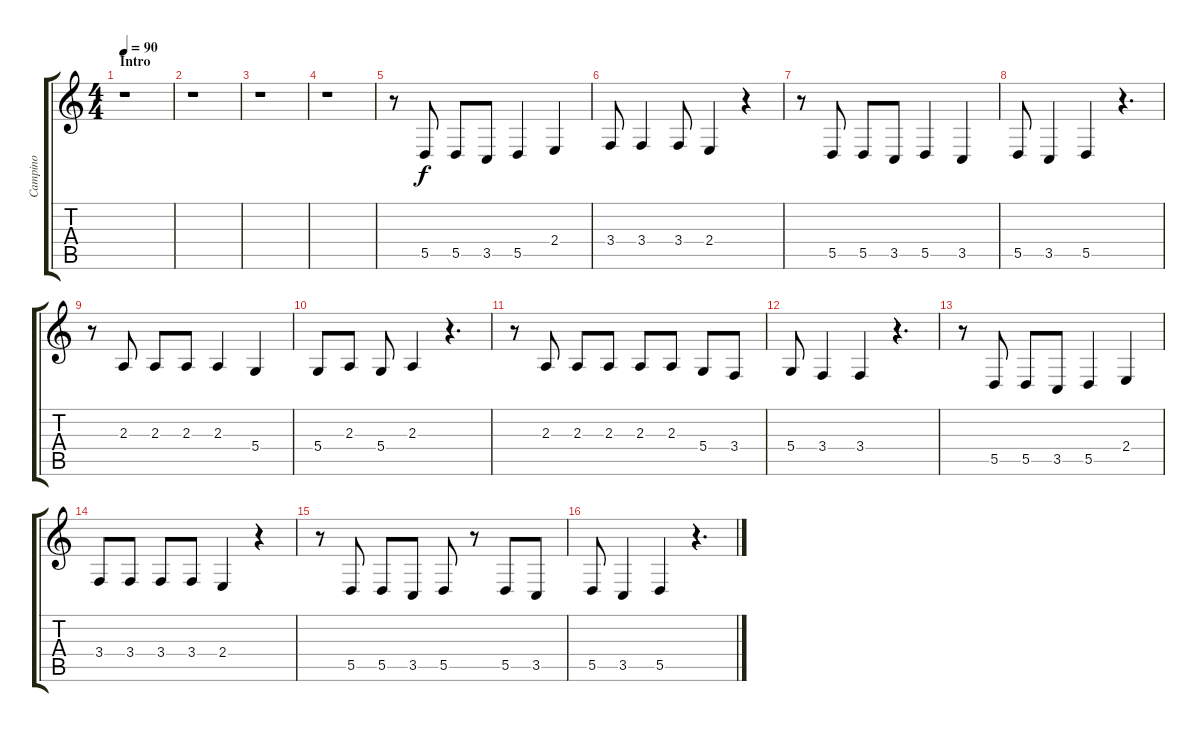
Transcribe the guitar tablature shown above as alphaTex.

\track ("Campino" "Campino") {instrument cello}
\staff {score tabs}
\tuning (E4 B3 G3 D3 A2 E2) {hide}
\ts (4 4)
\section ("" "Intro")
\tempo 90
\clef g2
\ks c
r.1{dy f instrument cello} |
r.1 |
r.1 |
r.1 |
r.8 5.5.8 5.5.8 3.5.8 5.5.4 2.4.4 |
3.4.8 3.4.4 3.4.8 2.4.4 r.4 |
r.8 5.5.8 5.5.8 3.5.8 5.5.4 3.5.4 |
5.5.8 3.5.4 5.5.4 r.4{d} |
r.8 2.3.8 2.3.8 2.3.8 2.3.4 5.4.4 |
5.4.8 2.3.8 5.4.8 2.3.4 r.4{d} |
r.8 2.3.8 2.3.8 2.3.8 2.3.8 2.3.8 5.4.8 3.4.8 |
5.4.8 3.4.4 3.4.4 r.4{d} |
r.8 5.5.8 5.5.8 3.5.8 5.5.4 2.4.4 |
3.4.8 3.4.8 3.4.8 3.4.8 2.4.4 r.4 |
r.8 5.5.8 5.5.8 3.5.8 5.5.8 r.8 5.5.8 3.5.8 |
5.5.8 3.5.4 5.5.4 r.4{d}
